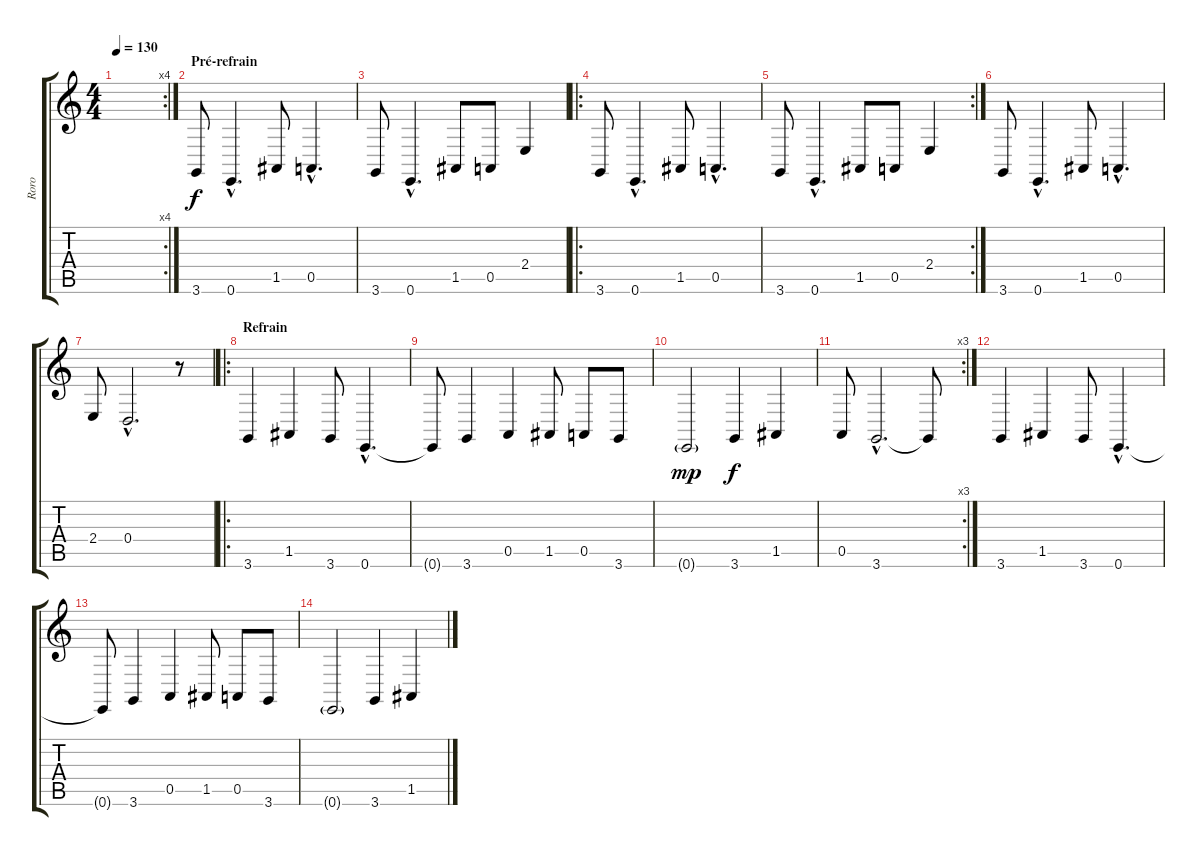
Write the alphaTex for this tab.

\track ("Roro" "Roro") {instrument trombone}
\staff {score tabs}
\tuning (E4 B3 G3 D3 A2 E2) {hide}
\rc 4
\ts (4 4)
\tempo 130
\clef g2
\ks c
|
\section ("" "Pré-refrain")
3.6.8 0.6{hac}.4{d} 1.5.8 0.5{hac}.4{d} |
3.6.8 0.6{hac}.4{d} 1.5.8 0.5.8 2.4.4 |
\ro
3.6.8 0.6{hac}.4{d} 1.5.8 0.5{hac}.4{d} |
\rc 2
3.6.8 0.6{hac}.4{d} 1.5.8 0.5.8 2.4.4 |
3.6.8 0.6{hac}.4{d} 1.5.8 0.5{hac}.4{d} |
2.4.8 0.4{hac}.2{d} r.8 |
\ro
\section ("" "Refrain")
3.6.4{volume 16} 1.5.4 3.6.8 0.6{hac}.4{d} |
0.6{t}.8 3.6.4 0.5.4 1.5.8 0.5.8 3.6.8 |
0.6{g}.2{dy mp} 3.6.4{dy f} 1.5.4 |
\rc 3
0.5.8 3.6{hac}.2{d} 3.6{t}.8 |
3.6.4 1.5.4 3.6.8 0.6{hac}.4{d} |
0.6{t}.8 3.6.4 0.5.4 1.5.8 0.5.8 3.6.8 |
0.6{g}.2 3.6.4 1.5.4
